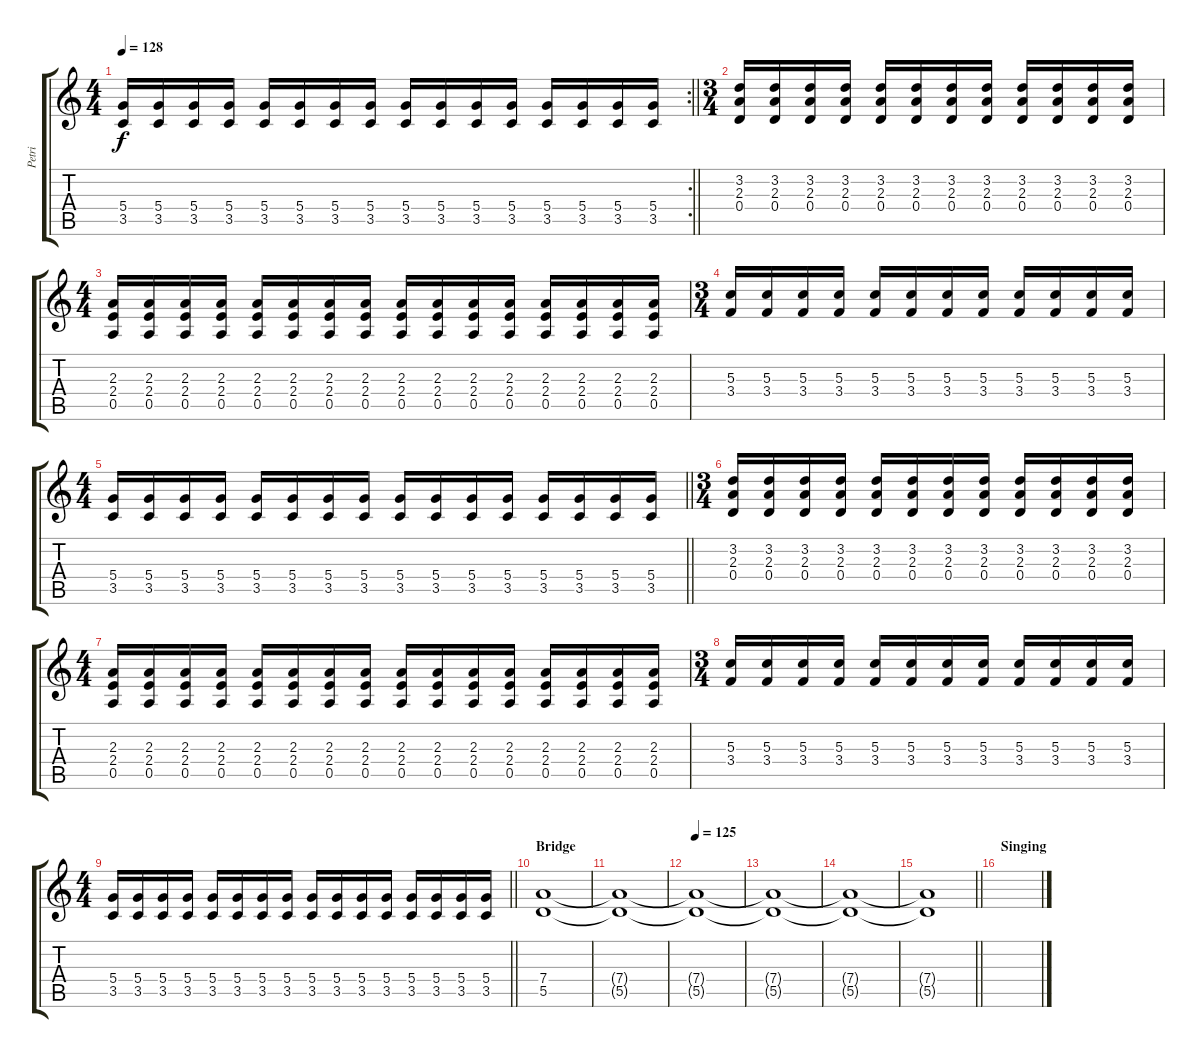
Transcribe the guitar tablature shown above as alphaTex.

\track ("Petri" "Petri") {instrument distortionguitar}
\staff {score tabs}
\tuning (E4 B3 G3 D3 A2 E2) {hide}
\rc 2
\ts (4 4)
\tempo 128
\clef g2
\barLineRight lightlight
\ks c
(5.4 3.5).16{dy f} (5.4 3.5).16 (5.4 3.5).16 (5.4 3.5).16 (5.4 3.5).16 (5.4 3.5).16 (5.4 3.5).16 (5.4 3.5).16 (5.4 3.5).16 (5.4 3.5).16 (5.4 3.5).16 (5.4 3.5).16 (5.4 3.5).16 (5.4 3.5).16 (5.4 3.5).16 (5.4 3.5).16 |
\ts (3 4)
\section ("" "")
(3.2 2.3 0.4).16 (3.2 2.3 0.4).16 (3.2 2.3 0.4).16 (3.2 2.3 0.4).16 (3.2 2.3 0.4).16 (3.2 2.3 0.4).16 (3.2 2.3 0.4).16 (3.2 2.3 0.4).16 (3.2 2.3 0.4).16 (3.2 2.3 0.4).16 (3.2 2.3 0.4).16 (3.2 2.3 0.4).16 |
\ts (4 4)
(2.3 2.4 0.5).16 (2.3 2.4 0.5).16 (2.3 2.4 0.5).16 (2.3 2.4 0.5).16 (2.3 2.4 0.5).16 (2.3 2.4 0.5).16 (2.3 2.4 0.5).16 (2.3 2.4 0.5).16 (2.3 2.4 0.5).16 (2.3 2.4 0.5).16 (2.3 2.4 0.5).16 (2.3 2.4 0.5).16 (2.3 2.4 0.5).16 (2.3 2.4 0.5).16 (2.3 2.4 0.5).16 (2.3 2.4 0.5).16 |
\ts (3 4)
(5.3 3.4).16 (5.3 3.4).16 (5.3 3.4).16 (5.3 3.4).16 (5.3 3.4).16 (5.3 3.4).16 (5.3 3.4).16 (5.3 3.4).16 (5.3 3.4).16 (5.3 3.4).16 (5.3 3.4).16 (5.3 3.4).16 |
\ts (4 4)
\barLineRight lightlight
(5.4 3.5).16 (5.4 3.5).16 (5.4 3.5).16 (5.4 3.5).16 (5.4 3.5).16 (5.4 3.5).16 (5.4 3.5).16 (5.4 3.5).16 (5.4 3.5).16 (5.4 3.5).16 (5.4 3.5).16 (5.4 3.5).16 (5.4 3.5).16 (5.4 3.5).16 (5.4 3.5).16 (5.4 3.5).16 |
\ts (3 4)
\section ("" "")
(3.2 2.3 0.4).16 (3.2 2.3 0.4).16 (3.2 2.3 0.4).16 (3.2 2.3 0.4).16 (3.2 2.3 0.4).16 (3.2 2.3 0.4).16 (3.2 2.3 0.4).16 (3.2 2.3 0.4).16 (3.2 2.3 0.4).16 (3.2 2.3 0.4).16 (3.2 2.3 0.4).16 (3.2 2.3 0.4).16 |
\ts (4 4)
(2.3 2.4 0.5).16 (2.3 2.4 0.5).16 (2.3 2.4 0.5).16 (2.3 2.4 0.5).16 (2.3 2.4 0.5).16 (2.3 2.4 0.5).16 (2.3 2.4 0.5).16 (2.3 2.4 0.5).16 (2.3 2.4 0.5).16 (2.3 2.4 0.5).16 (2.3 2.4 0.5).16 (2.3 2.4 0.5).16 (2.3 2.4 0.5).16 (2.3 2.4 0.5).16 (2.3 2.4 0.5).16 (2.3 2.4 0.5).16 |
\ts (3 4)
(5.3 3.4).16 (5.3 3.4).16 (5.3 3.4).16 (5.3 3.4).16 (5.3 3.4).16 (5.3 3.4).16 (5.3 3.4).16 (5.3 3.4).16 (5.3 3.4).16 (5.3 3.4).16 (5.3 3.4).16 (5.3 3.4).16 |
\ts (4 4)
\barLineRight lightlight
(5.4 3.5).16 (5.4 3.5).16 (5.4 3.5).16 (5.4 3.5).16 (5.4 3.5).16 (5.4 3.5).16 (5.4 3.5).16 (5.4 3.5).16 (5.4 3.5).16 (5.4 3.5).16 (5.4 3.5).16 (5.4 3.5).16 (5.4 3.5).16 (5.4 3.5).16 (5.4 3.5).16 (5.4 3.5).16 |
\section ("" "Bridge")
(7.4 5.5).1 |
(7.4{t} 5.5{t}).1 |
\tempo 125
(7.4{t} 5.5{t}).1{volume 0} |
(7.4{t} 5.5{t}).1 |
(7.4{t} 5.5{t}).1 |
\barLineRight lightlight
(7.4{t} 5.5{t}).1 |
\section ("" "Singing")
